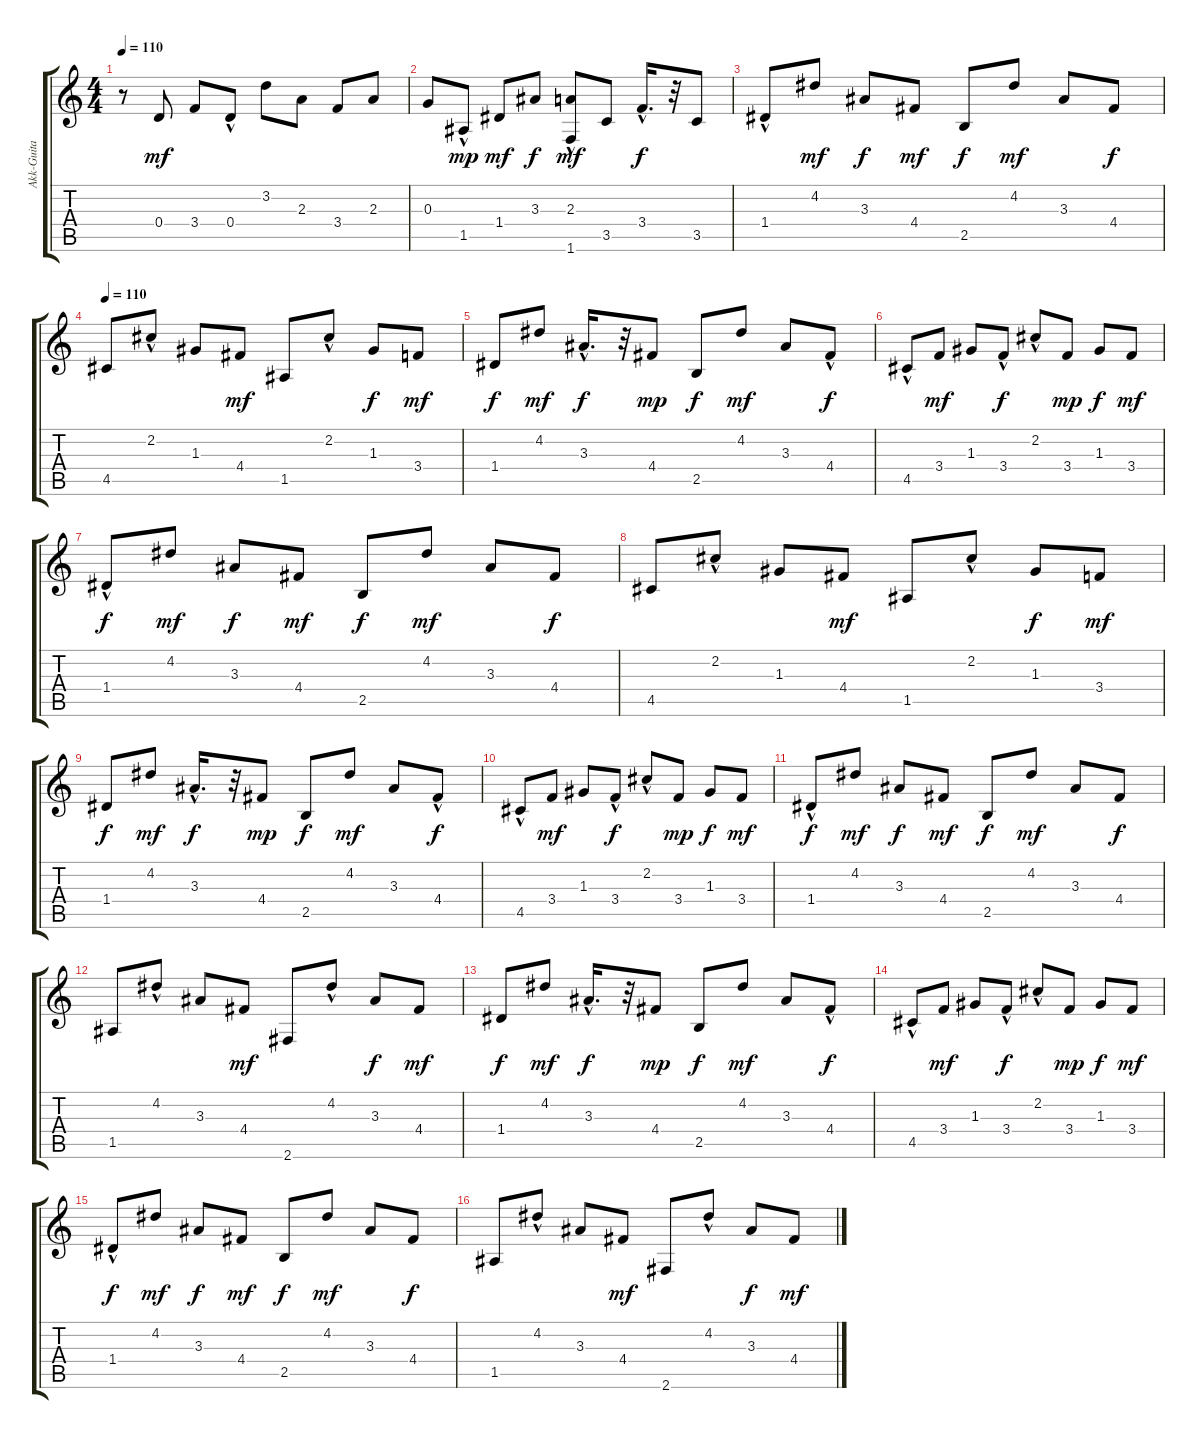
\track ("Akk-Guita" "Akk-Guita") {instrument acousticguitarsteel}
\staff {score tabs}
\tuning (E4 B3 G3 D3 A2 E2) {hide}
\ts (4 4)
\tempo 110
\clef g2
\ks c
r.8{dy f} 0.4.8{dy mf} 3.4.8 0.4{hac}.8 3.2.8 2.3.8 3.4.8 2.3.8 |
0.3.8 1.5{hac}.8{dy mp} 1.4.8{dy mf} 3.3.8{dy f} (2.3 1.6{hac}).8{dy mf} 3.5.8 3.4{hac}.16{d dy f} r.32 3.5.8 |
1.4{hac}.8 4.2.8{dy mf} 3.3.8{dy f} 4.4.8{dy mf} 2.5.8{dy f} 4.2.8{dy mf} 3.3.8 4.4.8{dy f} |
\tempo 110
4.5.8 2.2{hac}.8 1.3.8 4.4.8{dy mf} 1.5.8 2.2{hac}.8 1.3.8{dy f} 3.4.8{dy mf} |
1.4.8{dy f} 4.2.8{dy mf} 3.3{hac}.16{d dy f} r.32 4.4.8{dy mp} 2.5.8{dy f} 4.2.8{dy mf} 3.3.8 4.4{hac}.8{dy f} |
4.5{hac}.8 3.4.8{dy mf} 1.3.8 3.4{hac}.8{dy f} 2.2{hac}.8 3.4.8{dy mp} 1.3.8{dy f} 3.4.8{dy mf} |
1.4{hac}.8{dy f} 4.2.8{dy mf} 3.3.8{dy f} 4.4.8{dy mf} 2.5.8{dy f} 4.2.8{dy mf} 3.3.8 4.4.8{dy f} |
4.5.8 2.2{hac}.8 1.3.8 4.4.8{dy mf} 1.5.8 2.2{hac}.8 1.3.8{dy f} 3.4.8{dy mf} |
1.4.8{dy f} 4.2.8{dy mf} 3.3{hac}.16{d dy f} r.32 4.4.8{dy mp} 2.5.8{dy f} 4.2.8{dy mf} 3.3.8 4.4{hac}.8{dy f} |
4.5{hac}.8 3.4.8{dy mf} 1.3.8 3.4{hac}.8{dy f} 2.2{hac}.8 3.4.8{dy mp} 1.3.8{dy f} 3.4.8{dy mf} |
1.4{hac}.8{dy f} 4.2.8{dy mf} 3.3.8{dy f} 4.4.8{dy mf} 2.5.8{dy f} 4.2.8{dy mf} 3.3.8 4.4.8{dy f} |
1.5.8 4.2{hac}.8 3.3.8 4.4.8{dy mf} 2.6.8 4.2{hac}.8 3.3.8{dy f} 4.4.8{dy mf} |
1.4.8{dy f} 4.2.8{dy mf} 3.3{hac}.16{d dy f} r.32 4.4.8{dy mp} 2.5.8{dy f} 4.2.8{dy mf} 3.3.8 4.4{hac}.8{dy f} |
4.5{hac}.8 3.4.8{dy mf} 1.3.8 3.4{hac}.8{dy f} 2.2{hac}.8 3.4.8{dy mp} 1.3.8{dy f} 3.4.8{dy mf} |
1.4{hac}.8{dy f} 4.2.8{dy mf} 3.3.8{dy f} 4.4.8{dy mf} 2.5.8{dy f} 4.2.8{dy mf} 3.3.8 4.4.8{dy f} |
1.5.8 4.2{hac}.8 3.3.8 4.4.8{dy mf} 2.6.8 4.2{hac}.8 3.3.8{dy f} 4.4.8{dy mf}
